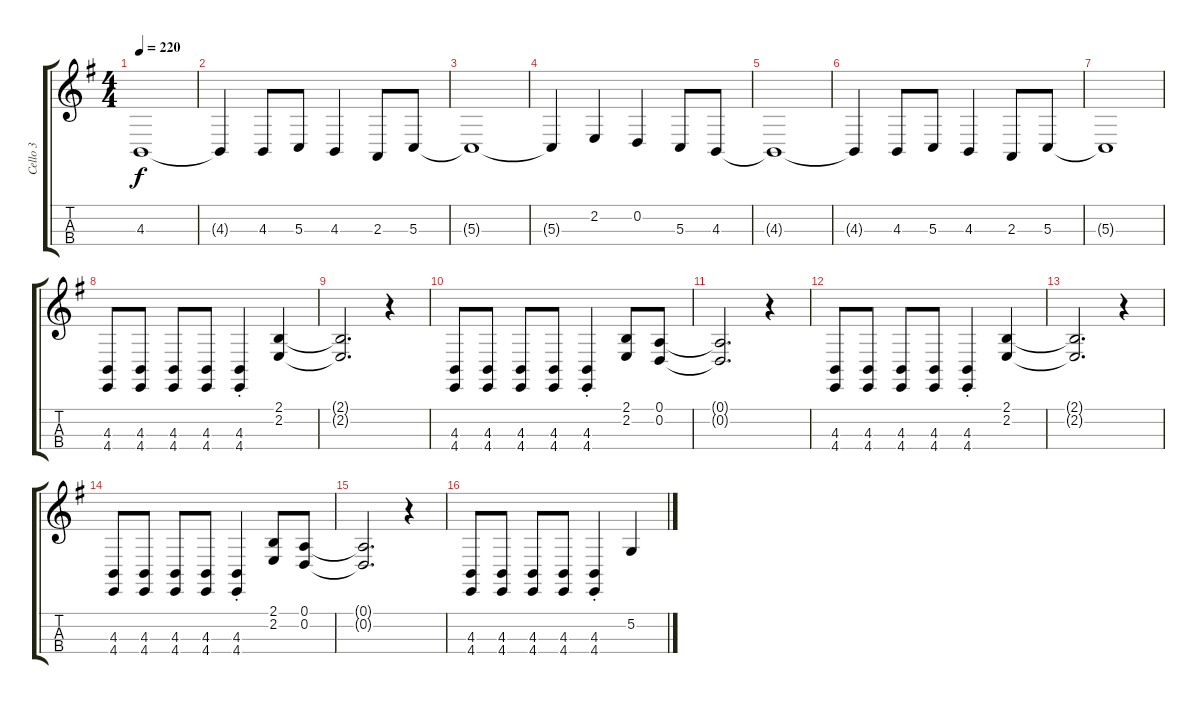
\track ("Cello 3" "Cello 3") {instrument cello}
\staff {score tabs}
\tuning (A3 D3 G2 C2) {hide}
\ts (4 4)
\tempo 220
\clef g2
\ks g
4.3{t}.1{dy f} |
4.3{t}.4 4.3.8 5.3.8 4.3.4 2.3.8 5.3.8 |
5.3{t}.1 |
5.3{t}.4 2.2.4 0.2.4 5.3.8 4.3.8 |
4.3{t}.1 |
4.3{t}.4 4.3.8 5.3.8 4.3.4 2.3.8 5.3.8 |
5.3{t}.1 |
(4.3 4.4).8 (4.3 4.4).8 (4.3 4.4).8 (4.3 4.4).8 (4.3{st} 4.4{st}).4 (2.1 2.2).4 |
(2.1{t} 2.2{t}).2{d} r.4 |
(4.3 4.4).8 (4.3 4.4).8 (4.3 4.4).8 (4.3 4.4).8 (4.3{st} 4.4{st}).4 (2.1 2.2).8 (0.1 0.2).8 |
(0.1{t} 0.2{t}).2{d} r.4 |
(4.3 4.4).8 (4.3 4.4).8 (4.3 4.4).8 (4.3 4.4).8 (4.3{st} 4.4{st}).4 (2.1 2.2).4 |
(2.1{t} 2.2{t}).2{d} r.4 |
(4.3 4.4).8 (4.3 4.4).8 (4.3 4.4).8 (4.3 4.4).8 (4.3{st} 4.4{st}).4 (2.1 2.2).8 (0.1 0.2).8 |
(0.1{t} 0.2{t}).2{d} r.4 |
(4.3 4.4).8 (4.3 4.4).8 (4.3 4.4).8 (4.3 4.4).8 (4.3{st} 4.4{st}).4 5.2.4
